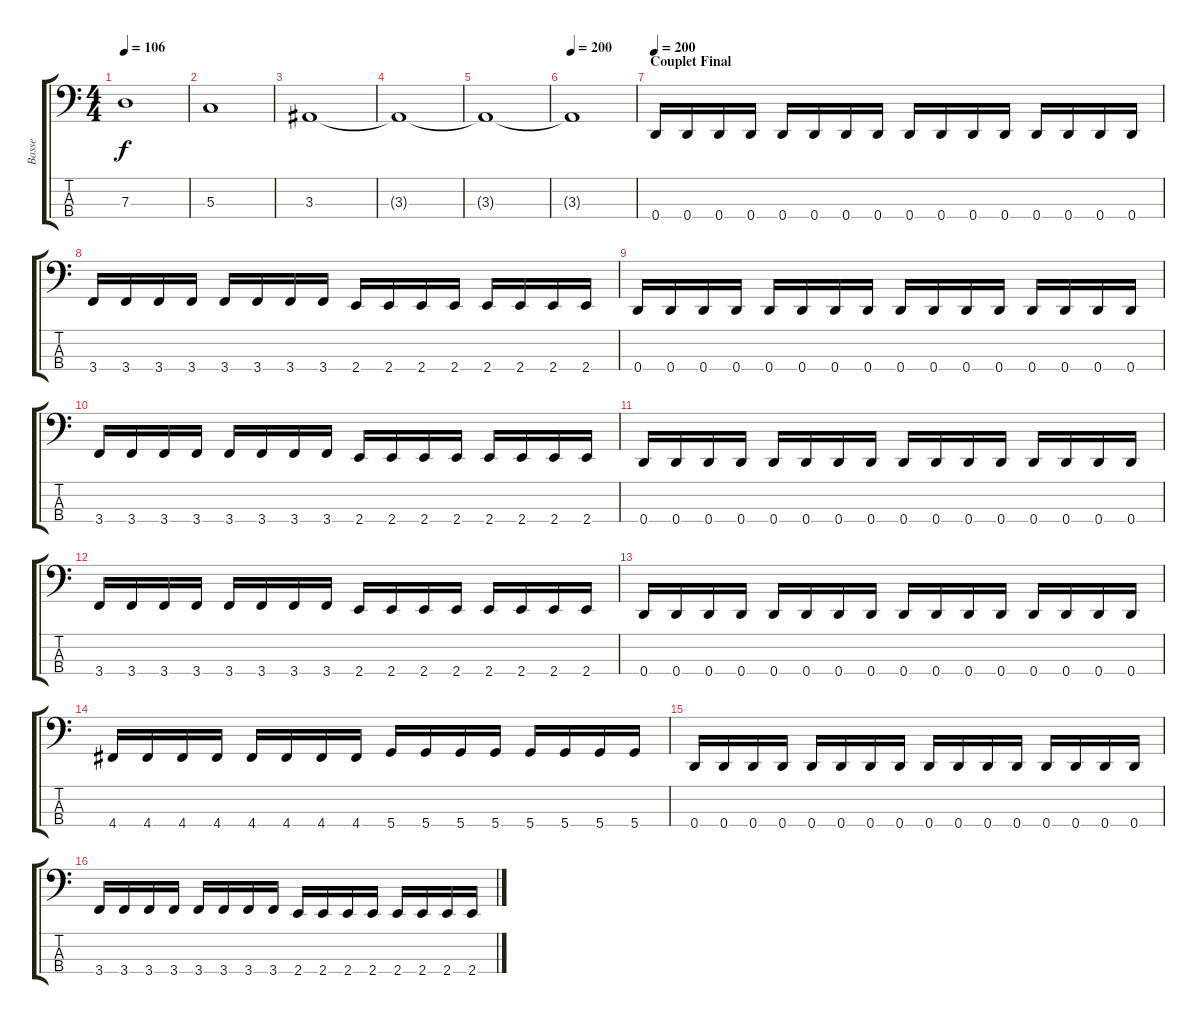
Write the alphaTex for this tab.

\track ("Basse" "Basse") {instrument electricbasspick}
\staff {score tabs}
\tuning (F2 C2 G1 D1) {hide}
\ts (4 4)
\tempo 106
\clef f4
\ks c
7.3.1{dy f} |
5.3.1 |
3.3.1 |
3.3{t}.1 |
3.3{t}.1 |
\tempo 200
3.3{t}.1 |
\section ("" "Couplet Final")
\tempo 200
0.4.16 0.4.16 0.4.16 0.4.16 0.4.16 0.4.16 0.4.16 0.4.16 0.4.16 0.4.16 0.4.16 0.4.16 0.4.16 0.4.16 0.4.16 0.4.16 |
3.4.16 3.4.16 3.4.16 3.4.16 3.4.16 3.4.16 3.4.16 3.4.16 2.4.16 2.4.16 2.4.16 2.4.16 2.4.16 2.4.16 2.4.16 2.4.16 |
0.4.16 0.4.16 0.4.16 0.4.16 0.4.16 0.4.16 0.4.16 0.4.16 0.4.16 0.4.16 0.4.16 0.4.16 0.4.16 0.4.16 0.4.16 0.4.16 |
3.4.16 3.4.16 3.4.16 3.4.16 3.4.16 3.4.16 3.4.16 3.4.16 2.4.16 2.4.16 2.4.16 2.4.16 2.4.16 2.4.16 2.4.16 2.4.16 |
0.4.16 0.4.16 0.4.16 0.4.16 0.4.16 0.4.16 0.4.16 0.4.16 0.4.16 0.4.16 0.4.16 0.4.16 0.4.16 0.4.16 0.4.16 0.4.16 |
3.4.16 3.4.16 3.4.16 3.4.16 3.4.16 3.4.16 3.4.16 3.4.16 2.4.16 2.4.16 2.4.16 2.4.16 2.4.16 2.4.16 2.4.16 2.4.16 |
0.4.16 0.4.16 0.4.16 0.4.16 0.4.16 0.4.16 0.4.16 0.4.16 0.4.16 0.4.16 0.4.16 0.4.16 0.4.16 0.4.16 0.4.16 0.4.16 |
4.4.16 4.4.16 4.4.16 4.4.16 4.4.16 4.4.16 4.4.16 4.4.16 5.4.16 5.4.16 5.4.16 5.4.16 5.4.16 5.4.16 5.4.16 5.4.16 |
0.4.16 0.4.16 0.4.16 0.4.16 0.4.16 0.4.16 0.4.16 0.4.16 0.4.16 0.4.16 0.4.16 0.4.16 0.4.16 0.4.16 0.4.16 0.4.16 |
3.4.16 3.4.16 3.4.16 3.4.16 3.4.16 3.4.16 3.4.16 3.4.16 2.4.16 2.4.16 2.4.16 2.4.16 2.4.16 2.4.16 2.4.16 2.4.16
